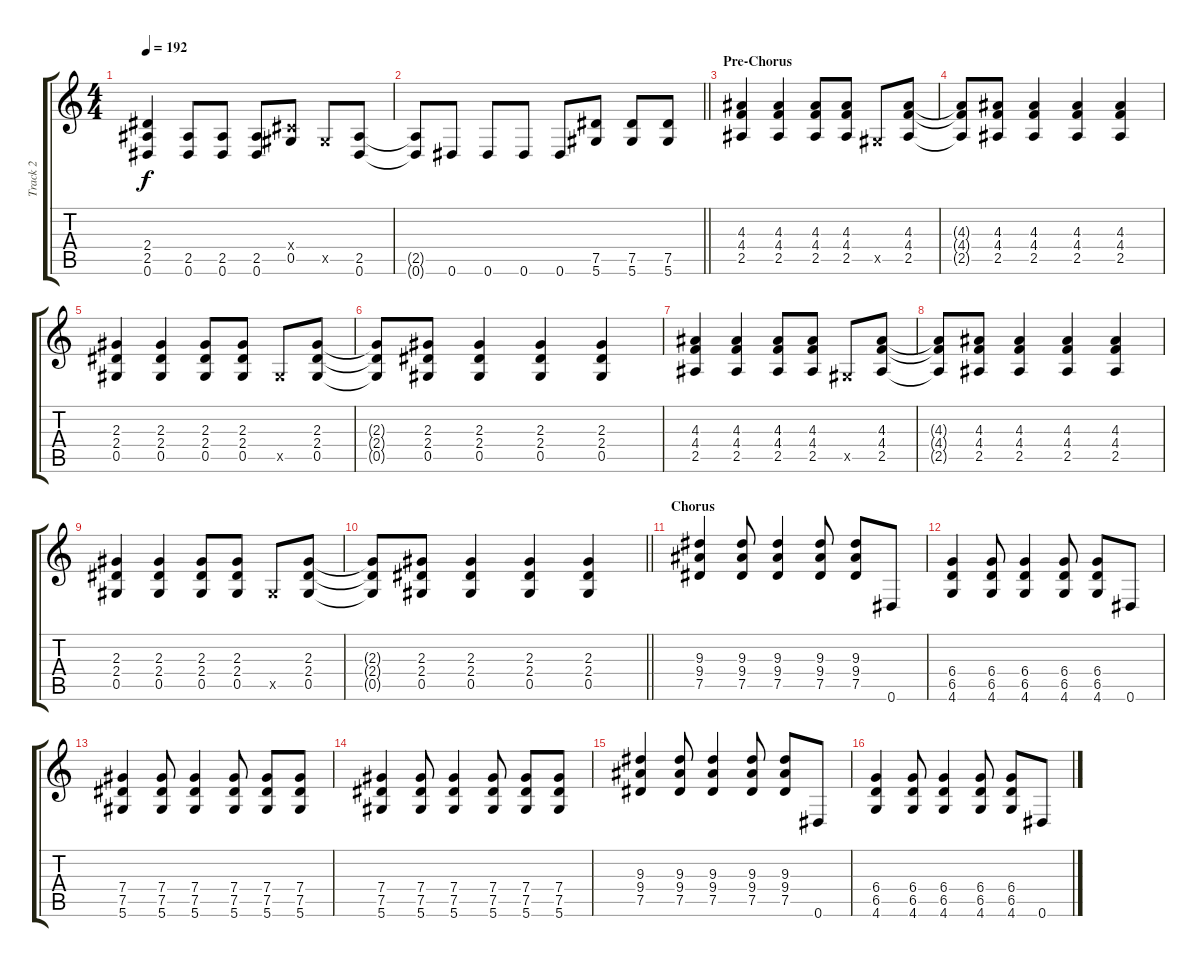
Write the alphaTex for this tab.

\track ("Track 2" "Track 2") {instrument distortionguitar}
\staff {score tabs}
\tuning (Eb4 Bb3 Gb3 Db3 Ab2 Eb2) {hide}
\ts (4 4)
\tempo 192
\clef g2
\ks c
(2.4 2.5 0.6).4{dy f} (2.5 0.6).8 (2.5 0.6).8 (2.5 0.6).8 (0.4{x} 0.5).8 0.5{x}.8 (2.5 0.6).8 |
\barLineRight lightlight
(2.5{t} 0.6{t}).8 0.6.8 0.6.8 0.6.8 0.6.8 (7.5 5.6).8 (7.5 5.6).8 (7.5 5.6).8 |
\section ("" "Pre-Chorus")
(4.3 4.4 2.5).4 (4.3 4.4 2.5).4 (4.3 4.4 2.5).8 (4.3 4.4 2.5).8 0.5{x}.8 (4.3 4.4 2.5).8 |
(4.3{t} 4.4{t} 2.5{t}).8 (4.3 4.4 2.5).8 (4.3 4.4 2.5).4 (4.3 4.4 2.5).4 (4.3 4.4 2.5).4 |
(2.3 2.4 0.5).4 (2.3 2.4 0.5).4 (2.3 2.4 0.5).8 (2.3 2.4 0.5).8 0.5{x}.8 (2.3 2.4 0.5).8 |
(2.3{t} 2.4{t} 0.5{t}).8 (2.3 2.4 0.5).8 (2.3 2.4 0.5).4 (2.3 2.4 0.5).4 (2.3 2.4 0.5).4 |
(4.3 4.4 2.5).4 (4.3 4.4 2.5).4 (4.3 4.4 2.5).8 (4.3 4.4 2.5).8 0.5{x}.8 (4.3 4.4 2.5).8 |
(4.3{t} 4.4{t} 2.5{t}).8 (4.3 4.4 2.5).8 (4.3 4.4 2.5).4 (4.3 4.4 2.5).4 (4.3 4.4 2.5).4 |
(2.3 2.4 0.5).4 (2.3 2.4 0.5).4 (2.3 2.4 0.5).8 (2.3 2.4 0.5).8 0.5{x}.8 (2.3 2.4 0.5).8 |
\barLineRight lightlight
(2.3{t} 2.4{t} 0.5{t}).8 (2.3 2.4 0.5).8 (2.3 2.4 0.5).4 (2.3 2.4 0.5).4 (2.3 2.4 0.5).4 |
\section ("" "Chorus")
(9.3 9.4 7.5).4 (9.3 9.4 7.5).8 (9.3 9.4 7.5).4 (9.3 9.4 7.5).8 (9.3 9.4 7.5).8 0.6.8 |
(6.4 6.5 4.6).4 (6.4 6.5 4.6).8 (6.4 6.5 4.6).4 (6.4 6.5 4.6).8 (6.4 6.5 4.6).8 0.6.8 |
(7.4 7.5 5.6).4 (7.4 7.5 5.6).8 (7.4 7.5 5.6).4 (7.4 7.5 5.6).8 (7.4 7.5 5.6).8 (7.4 7.5 5.6).8 |
(7.4 7.5 5.6).4 (7.4 7.5 5.6).8 (7.4 7.5 5.6).4 (7.4 7.5 5.6).8 (7.4 7.5 5.6).8 (7.4 7.5 5.6).8 |
(9.3 9.4 7.5).4 (9.3 9.4 7.5).8 (9.3 9.4 7.5).4 (9.3 9.4 7.5).8 (9.3 9.4 7.5).8 0.6.8 |
(6.4 6.5 4.6).4 (6.4 6.5 4.6).8 (6.4 6.5 4.6).4 (6.4 6.5 4.6).8 (6.4 6.5 4.6).8 0.6.8
